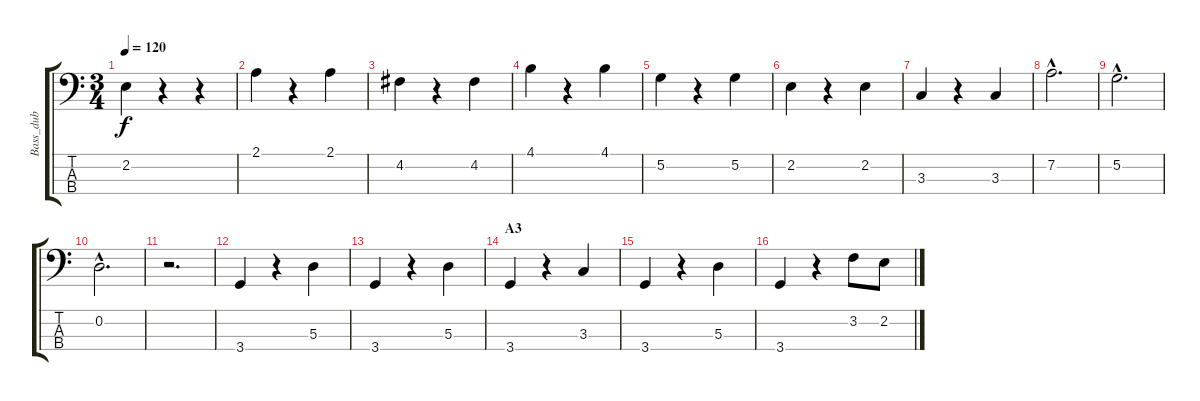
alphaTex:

\track ("Bass_dub" "Bass_dub") {instrument acousticbass}
\staff {score tabs}
\tuning (G2 D2 A1 E1) {hide}
\ts (3 4)
\tempo 120
\clef f4
\ks c
2.2.4{dy f} r.4 r.4 |
2.1.4 r.4 2.1.4 |
4.2.4 r.4 4.2.4 |
4.1.4 r.4 4.1.4 |
5.2.4 r.4 5.2.4 |
2.2.4 r.4 2.2.4 |
3.3.4 r.4 3.3.4 |
7.2{hac}.2{d} |
5.2{hac}.2{d} |
0.2{hac}.2{d} |
r.2{d} |
3.4.4 r.4 5.3.4 |
3.4.4 r.4 5.3.4 |
\section ("" "A3")
3.4.4 r.4 3.3.4 |
3.4.4 r.4 5.3.4 |
3.4.4 r.4 3.2.8 2.2.8
